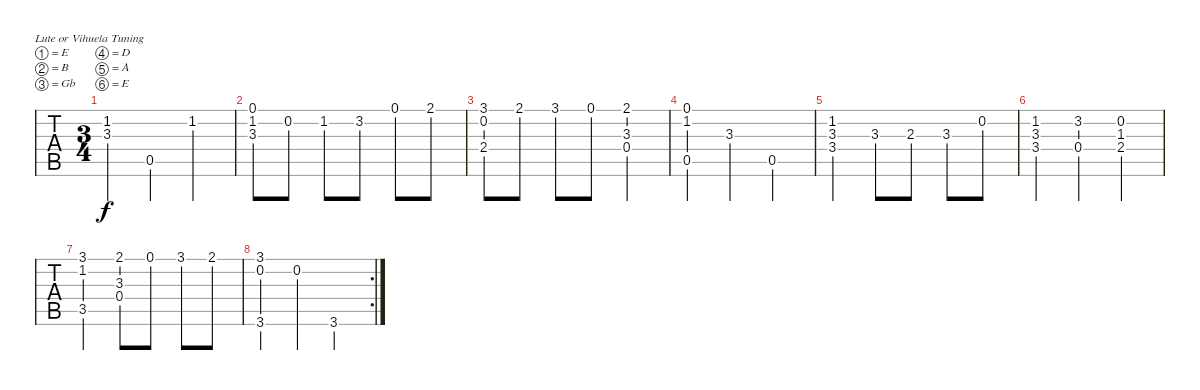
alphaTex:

\bracketExtendMode groupsimilarinstruments
\singleTrackTrackNamePolicy hidden
\multiTrackTrackNamePolicy hidden
\firstSystemTrackNameOrientation horizontal
\otherSystemsTrackNameOrientation horizontal
\track ("Guitar Standard" "Guitar Sta") {instrument acousticguitarsteel}
\staff {tabs}
\tuning (E4 B3 Gb3 D3 A2 E2)
\ts (3 4)
\tempo (120 hide)
\clef g2
\ks c
(1.2 3.3).4{dy f} 0.5.4 1.2.4 |
(0.1 1.2 3.3).8 0.2.8 1.2.8 3.2.8 0.1.8 2.1.8 |
(3.1 0.2 2.4).8 2.1.8 3.1.8 0.1.8 (2.1 3.3 0.4).4 |
(0.1 1.2 0.5).4 3.3.4 0.5.4 |
(1.2 3.3 3.4).4 3.3.8 2.3.8 3.3.8 0.2.8 |
(1.2 3.3 3.4).4 (3.2 0.4).4 (0.2 1.3 2.4).4 |
(3.1 1.2 3.5).4 (2.1 3.3 0.4).8 0.1.8 3.1.8 2.1.8 |
\rc 2
(3.1 0.2 3.6).4 0.2.4 3.6.4
